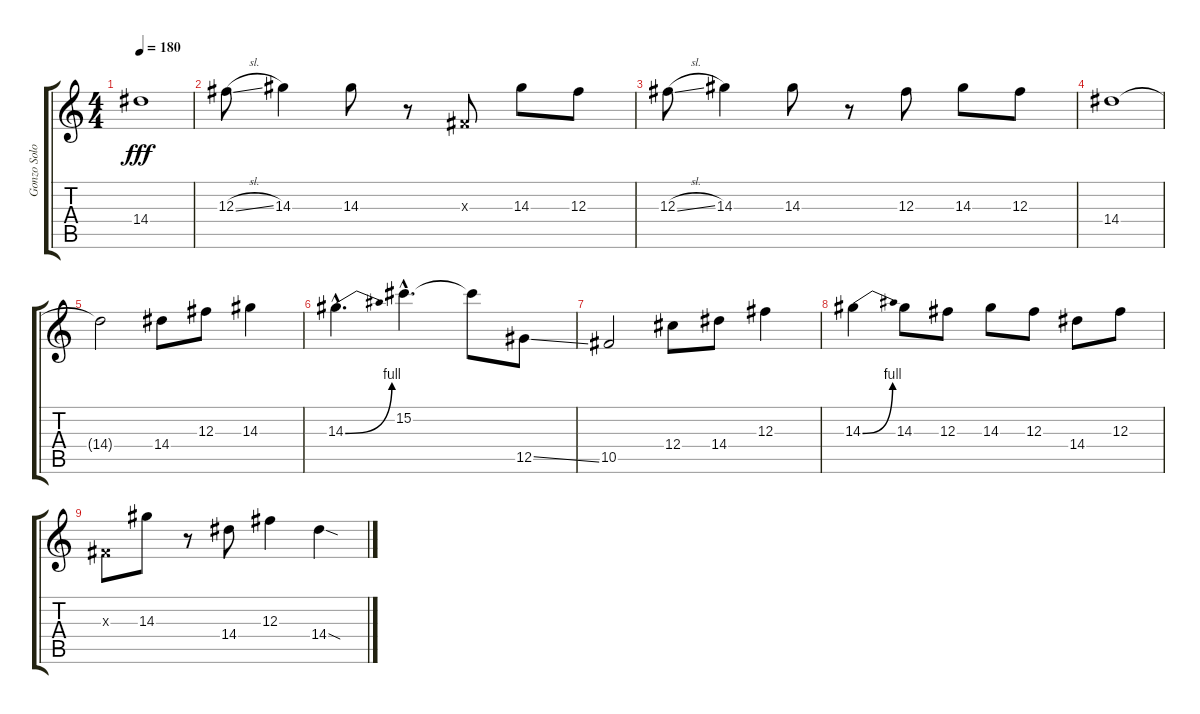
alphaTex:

\track ("Gonzo Solo" "Gonzo Solo") {instrument overdrivenguitar}
\staff {score tabs}
\tuning (Eb4 Bb3 Gb3 Db3 Ab2 Eb2) {hide}
\ts (4 4)
\tempo 180
\clef g2
\ks c
14.4.1{dy fff} |
12.3{sl}.8 14.3.4 14.3.8 r.8 0.3{x}.8 14.3.8 12.3.8 |
12.3{sl}.8 14.3.4 14.3.8 r.8 12.3.8 14.3.8 12.3.8 |
14.4.1 |
14.4{t}.2 14.4.8 12.3.8 14.3.4 |
14.3{be (bend 0 0 60 4) hac}.4{d} 15.2{hac}.4{d} 15.2{t}.8 12.5{ss}.8 |
10.5.2 12.4.8 14.4.8 12.3.4 |
14.3{be (bend 0 0 60 4)}.4 14.3.8 12.3.8 14.3.8 12.3.8 14.4.8 12.3.8 |
0.3{x}.8 14.3.8 r.8 14.4.8 12.3.4 14.4{sod}.4
